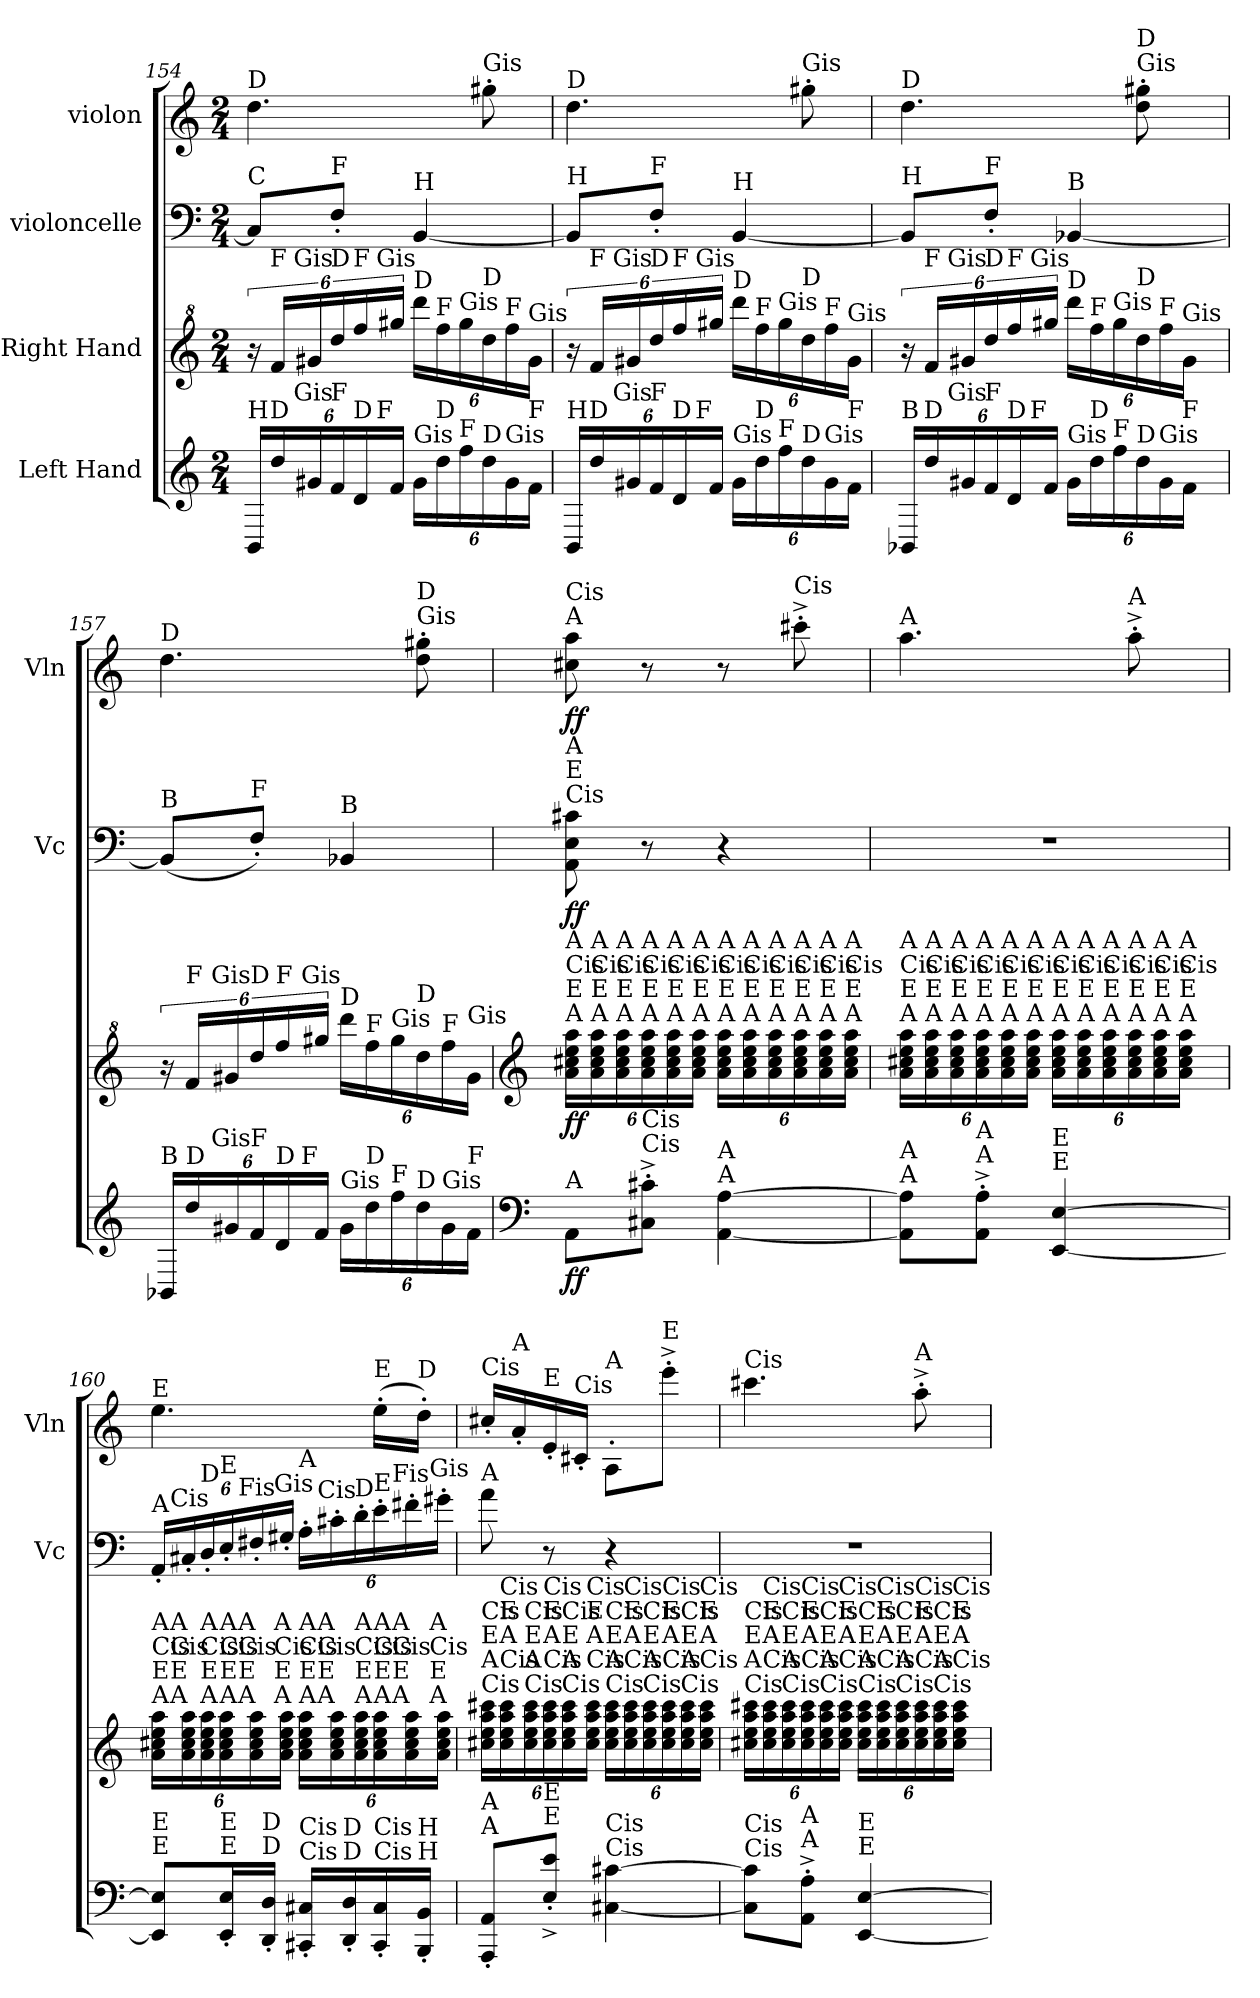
**kern	**dynam	**kern	**dynam	**kern	**dynam	**kern	**dynam
*part4	*part4	*part3	*part3	*part2	*part2	*part1	*part1
*staff4	*staff4	*staff3	*staff3	*staff2	*staff2	*staff1	*staff1
*I"Left Hand	*	*I"Right Hand	*	*I"violoncelle	*	*I"violon	*
*	*	*	*	*I'Vc	*	*I'Vln	*
*clefG2	*	*clefG^2	*	*clefF4	*	*clefG2	*
*k[]	*	*k[]	*	*k[]	*	*k[]	*
*M2/4	*	*M2/4	*	*M2/4	*	*M2/4	*
*Xbrackettup	*	*	*	*	*	*	*
=154	=154	=154	=154	=154	=154	=154	=154
!	!	!	!	!	!	!LO:TX:a:t=D	!
!	!	!	!	!LO:TX:a:t=C	!	!	!
!LO:TX:a:t=H	!	!	!	!	!	!	!
24BB/LL	.	24r	.	8C/L]	.	4.dd\	.
!	!	!LO:TX:a:t=F	!	!	!	!	!
!LO:TX:a:t=D	!	!	!	!	!	!	!
24dd/	.	24ff/LL	.	.	.	.	.
!	!	!LO:TX:a:t=Gis	!	!	!	!	!
!LO:TX:a:t=Gis	!	!	!	!	!	!	!
24g#X/	.	24gg#X/	.	.	.	.	.
*	*	*Xbrackettup	*	*	*	*	*
!	!	!	!	!LO:TX:a:t=F	!	!	!
!	!	!LO:TX:a:t=D	!	!	!	!	!
!LO:TX:a:t=F	!	!	!	!	!	!	!
24f/	.	24ddd/	.	8F'/J	.	.	.
!	!	!LO:TX:a:t=F	!	!	!	!	!
!LO:TX:a:t=D	!	!	!	!	!	!	!
24d/	.	24fff/	.	.	.	.	.
!	!	!LO:TX:a:t=Gis	!	!	!	!	!
!LO:TX:a:t=F	!	!	!	!	!	!	!
24f/JJ	.	24ggg#X/JJ	.	.	.	.	.
!	!	!	!	!LO:TX:a:t=H	!	!	!
!	!	!LO:TX:a:t=D	!	!	!	!	!
!LO:TX:a:t=Gis	!	!	!	!	!	!	!
24g#\LL	.	24dddd\LL	.	[4BB/	.	.	.
!	!	!LO:TX:a:t=F	!	!	!	!	!
!LO:TX:a:t=D	!	!	!	!	!	!	!
24dd\	.	24fff\	.	.	.	.	.
!	!	!LO:TX:a:t=Gis	!	!	!	!	!
!LO:TX:a:t=F	!	!	!	!	!	!	!
24ff\	.	24ggg#\	.	.	.	.	.
!	!	!	!	!	!	!LO:TX:a:t=Gis	!
!	!	!LO:TX:a:t=D	!	!	!	!	!
!LO:TX:a:t=D	!	!	!	!	!	!	!
24dd\	.	24ddd\	.	.	.	8gg#X'\	.
!	!	!LO:TX:a:t=F	!	!	!	!	!
!LO:TX:a:t=Gis	!	!	!	!	!	!	!
24g#\	.	24fff\	.	.	.	.	.
!	!	!LO:TX:a:t=Gis	!	!	!	!	!
!LO:TX:a:t=F	!	!	!	!	!	!	!
24f\JJ	.	24gg#\JJ	.	.	.	.	.
=155	=155	=155	=155	=155	=155	=155	=155
*	*	*brackettup	*	*	*	*	*
!	!	!	!	!	!	!LO:TX:a:t=D	!
!	!	!	!	!LO:TX:a:t=H	!	!	!
!LO:TX:a:t=H	!	!	!	!	!	!	!
24BB/LL	.	24r	.	8BB/L]	.	4.dd\	.
!	!	!LO:TX:a:t=F	!	!	!	!	!
!LO:TX:a:t=D	!	!	!	!	!	!	!
24dd/	.	24ff/LL	.	.	.	.	.
!	!	!LO:TX:a:t=Gis	!	!	!	!	!
!LO:TX:a:t=Gis	!	!	!	!	!	!	!
24g#X/	.	24gg#X/	.	.	.	.	.
*	*	*Xbrackettup	*	*	*	*	*
!	!	!	!	!LO:TX:a:t=F	!	!	!
!	!	!LO:TX:a:t=D	!	!	!	!	!
!LO:TX:a:t=F	!	!	!	!	!	!	!
24f/	.	24ddd/	.	8F'/J	.	.	.
!	!	!LO:TX:a:t=F	!	!	!	!	!
!LO:TX:a:t=D	!	!	!	!	!	!	!
24d/	.	24fff/	.	.	.	.	.
!	!	!LO:TX:a:t=Gis	!	!	!	!	!
!LO:TX:a:t=F	!	!	!	!	!	!	!
24f/JJ	.	24ggg#X/JJ	.	.	.	.	.
!	!	!	!	!LO:TX:a:t=H	!	!	!
!	!	!LO:TX:a:t=D	!	!	!	!	!
!LO:TX:a:t=Gis	!	!	!	!	!	!	!
24g#\LL	.	24dddd\LL	.	[4BB/	.	.	.
!	!	!LO:TX:a:t=F	!	!	!	!	!
!LO:TX:a:t=D	!	!	!	!	!	!	!
24dd\	.	24fff\	.	.	.	.	.
!	!	!LO:TX:a:t=Gis	!	!	!	!	!
!LO:TX:a:t=F	!	!	!	!	!	!	!
24ff\	.	24ggg#\	.	.	.	.	.
!	!	!	!	!	!	!LO:TX:a:t=Gis	!
!	!	!LO:TX:a:t=D	!	!	!	!	!
!LO:TX:a:t=D	!	!	!	!	!	!	!
24dd\	.	24ddd\	.	.	.	8gg#X'\	.
!	!	!LO:TX:a:t=F	!	!	!	!	!
!LO:TX:a:t=Gis	!	!	!	!	!	!	!
24g#\	.	24fff\	.	.	.	.	.
!	!	!LO:TX:a:t=Gis	!	!	!	!	!
!LO:TX:a:t=F	!	!	!	!	!	!	!
24f\JJ	.	24gg#\JJ	.	.	.	.	.
!!LO:PB:g=z
=156	=156	=156	=156	=156	=156	=156	=156
*	*	*brackettup	*	*	*	*	*
!	!	!	!	!	!	!LO:TX:a:t=D	!
!	!	!	!	!LO:TX:a:t=H	!	!	!
!LO:TX:a:t=B	!	!	!	!	!	!	!
24BB-X/LL	.	24r	.	8BB/L]	.	4.dd\	.
!	!	!LO:TX:a:t=F	!	!	!	!	!
!LO:TX:a:t=D	!	!	!	!	!	!	!
24dd/	.	24ff/LL	.	.	.	.	.
!	!	!LO:TX:a:t=Gis	!	!	!	!	!
!LO:TX:a:t=Gis	!	!	!	!	!	!	!
24g#X/	.	24gg#X/	.	.	.	.	.
*	*	*Xbrackettup	*	*	*	*	*
!	!	!	!	!LO:TX:a:t=F	!	!	!
!	!	!LO:TX:a:t=D	!	!	!	!	!
!LO:TX:a:t=F	!	!	!	!	!	!	!
24f/	.	24ddd/	.	8F'/J	.	.	.
!	!	!LO:TX:a:t=F	!	!	!	!	!
!LO:TX:a:t=D	!	!	!	!	!	!	!
24d/	.	24fff/	.	.	.	.	.
!	!	!LO:TX:a:t=Gis	!	!	!	!	!
!LO:TX:a:t=F	!	!	!	!	!	!	!
24f/JJ	.	24ggg#X/JJ	.	.	.	.	.
!	!	!	!	!LO:TX:a:t=B	!	!	!
!	!	!LO:TX:a:t=D	!	!	!	!	!
!LO:TX:a:t=Gis	!	!	!	!	!	!	!
24g#\LL	.	24dddd\LL	.	[4BB-X/	.	.	.
!	!	!LO:TX:a:t=F	!	!	!	!	!
!LO:TX:a:t=D	!	!	!	!	!	!	!
24dd\	.	24fff\	.	.	.	.	.
!	!	!LO:TX:a:t=Gis	!	!	!	!	!
!LO:TX:a:t=F	!	!	!	!	!	!	!
24ff\	.	24ggg#\	.	.	.	.	.
!	!	!	!	!	!	!LO:TX:a:t=Gis	!
!	!	!	!	!	!	!LO:TX:a:t=D	!
!	!	!LO:TX:a:t=D	!	!	!	!	!
!LO:TX:a:t=D	!	!	!	!	!	!	!
24dd\	.	24ddd\	.	.	.	8dd\' 8gg#X\'	.
!	!	!LO:TX:a:t=F	!	!	!	!	!
!LO:TX:a:t=Gis	!	!	!	!	!	!	!
24g#\	.	24fff\	.	.	.	.	.
!	!	!LO:TX:a:t=Gis	!	!	!	!	!
!LO:TX:a:t=F	!	!	!	!	!	!	!
24f\JJ	.	24gg#\JJ	.	.	.	.	.
=157	=157	=157	=157	=157	=157	=157	=157
*	*	*brackettup	*	*	*	*	*
!	!	!	!	!	!	!LO:TX:a:t=D	!
!	!	!	!	!LO:TX:a:t=B	!	!	!
!LO:TX:a:t=B	!	!	!	!	!	!	!
24BB-X/LL	.	24r	.	(<8BB-/L]	.	4.dd\	.
!	!	!LO:TX:a:t=F	!	!	!	!	!
!LO:TX:a:t=D	!	!	!	!	!	!	!
24dd/	.	24ff/LL	.	.	.	.	.
!	!	!LO:TX:a:t=Gis	!	!	!	!	!
!LO:TX:a:t=Gis	!	!	!	!	!	!	!
24g#X/	.	24gg#X/	.	.	.	.	.
*	*	*Xbrackettup	*	*	*	*	*
!	!	!	!	!LO:TX:a:t=F	!	!	!
!	!	!LO:TX:a:t=D	!	!	!	!	!
!LO:TX:a:t=F	!	!	!	!	!	!	!
24f/	.	24ddd/	.	8F'/J)	.	.	.
!	!	!LO:TX:a:t=F	!	!	!	!	!
!LO:TX:a:t=D	!	!	!	!	!	!	!
24d/	.	24fff/	.	.	.	.	.
!	!	!LO:TX:a:t=Gis	!	!	!	!	!
!LO:TX:a:t=F	!	!	!	!	!	!	!
24f/JJ	.	24ggg#X/JJ	.	.	.	.	.
!	!	!	!	!LO:TX:a:t=B	!	!	!
!	!	!LO:TX:a:t=D	!	!	!	!	!
!LO:TX:a:t=Gis	!	!	!	!	!	!	!
24g#\LL	.	24dddd\LL	.	4BB-X/	.	.	.
!	!	!LO:TX:a:t=F	!	!	!	!	!
!LO:TX:a:t=D	!	!	!	!	!	!	!
24dd\	.	24fff\	.	.	.	.	.
!	!	!LO:TX:a:t=Gis	!	!	!	!	!
!LO:TX:a:t=F	!	!	!	!	!	!	!
24ff\	.	24ggg#\	.	.	.	.	.
!	!	!	!	!	!	!LO:TX:a:t=Gis	!
!	!	!	!	!	!	!LO:TX:a:t=D	!
!	!	!LO:TX:a:t=D	!	!	!	!	!
!LO:TX:a:t=D	!	!	!	!	!	!	!
24dd\	.	24ddd\	.	.	.	8dd\' 8gg#X\'	.
!	!	!LO:TX:a:t=F	!	!	!	!	!
!LO:TX:a:t=Gis	!	!	!	!	!	!	!
24g#\	.	24fff\	.	.	.	.	.
!	!	!LO:TX:a:t=Gis	!	!	!	!	!
!LO:TX:a:t=F	!	!	!	!	!	!	!
24f\JJ	.	24gg#\JJ	.	.	.	.	.
=158	=158	=158	=158	=158	=158	=158	=158
*clefF4	*	*clefG2	*	*	*	*	*
!	!	!	!	!	!	!LO:TX:a:t=A	!
!	!	!	!	!	!	!LO:TX:a:t=Cis	!
!	!	!	!	!LO:TX:a:t=Cis	!	!	!
!	!	!	!	!LO:TX:a:t=E	!	!	!
!	!	!	!	!LO:TX:a:t=A	!	!	!
!	!	!LO:TX:a:t=A	!	!	!	!	!
!	!	!LO:TX:a:t=E	!	!	!	!	!
!	!	!LO:TX:a:t=Cis	!	!	!	!	!
!	!	!LO:TX:a:t=A	!	!	!	!	!
!LO:TX:a:t=A	!	!	!	!	!	!	!
!	!LO:DY:b	!	!LO:DY:b	!	!LO:DY:b	!	!LO:DY:b
8AA\L	ff	24a\ 24cc#X\ 24ee\ 24aa\LL	ff	8AA\ 8E\ 8c#X\	ff	8cc#X\ 8aa\	ff
!	!	!LO:TX:a:t=A	!	!	!	!	!
!	!	!LO:TX:a:t=E	!	!	!	!	!
!	!	!LO:TX:a:t=Cis	!	!	!	!	!
!	!	!LO:TX:a:t=A	!	!	!	!	!
.	.	24a\ 24cc#\ 24ee\ 24aa\	.	.	.	.	.
!	!	!LO:TX:a:t=A	!	!	!	!	!
!	!	!LO:TX:a:t=E	!	!	!	!	!
!	!	!LO:TX:a:t=Cis	!	!	!	!	!
!	!	!LO:TX:a:t=A	!	!	!	!	!
.	.	24a\ 24cc#\ 24ee\ 24aa\	.	.	.	.	.
!	!	!LO:TX:a:t=A	!	!	!	!	!
!	!	!LO:TX:a:t=E	!	!	!	!	!
!	!	!LO:TX:a:t=Cis	!	!	!	!	!
!	!	!LO:TX:a:t=A	!	!	!	!	!
!LO:TX:a:t=Cis	!	!	!	!	!	!	!
!LO:TX:a:t=Cis	!	!	!	!	!	!	!
8C#X\'^ 8c#X\'^J	.	24a\ 24cc#\ 24ee\ 24aa\	.	8r	.	8r	.
!	!	!LO:TX:a:t=A	!	!	!	!	!
!	!	!LO:TX:a:t=E	!	!	!	!	!
!	!	!LO:TX:a:t=Cis	!	!	!	!	!
!	!	!LO:TX:a:t=A	!	!	!	!	!
.	.	24a\ 24cc#\ 24ee\ 24aa\	.	.	.	.	.
!	!	!LO:TX:a:t=A	!	!	!	!	!
!	!	!LO:TX:a:t=E	!	!	!	!	!
!	!	!LO:TX:a:t=Cis	!	!	!	!	!
!	!	!LO:TX:a:t=A	!	!	!	!	!
.	.	24a\ 24cc#\ 24ee\ 24aa\JJ	.	.	.	.	.
!	!	!LO:TX:a:t=A	!	!	!	!	!
!	!	!LO:TX:a:t=E	!	!	!	!	!
!	!	!LO:TX:a:t=Cis	!	!	!	!	!
!	!	!LO:TX:a:t=A	!	!	!	!	!
!LO:TX:a:t=A	!	!	!	!	!	!	!
!LO:TX:a:t=A	!	!	!	!	!	!	!
[4AA\ [4A\	.	24a\ 24cc#\ 24ee\ 24aa\LL	.	4r	.	8r	.
!	!	!LO:TX:a:t=A	!	!	!	!	!
!	!	!LO:TX:a:t=E	!	!	!	!	!
!	!	!LO:TX:a:t=Cis	!	!	!	!	!
!	!	!LO:TX:a:t=A	!	!	!	!	!
.	.	24a\ 24cc#\ 24ee\ 24aa\	.	.	.	.	.
!	!	!LO:TX:a:t=A	!	!	!	!	!
!	!	!LO:TX:a:t=E	!	!	!	!	!
!	!	!LO:TX:a:t=Cis	!	!	!	!	!
!	!	!LO:TX:a:t=A	!	!	!	!	!
.	.	24a\ 24cc#\ 24ee\ 24aa\	.	.	.	.	.
!	!	!	!	!	!	!LO:TX:a:t=Cis	!
!	!	!LO:TX:a:t=A	!	!	!	!	!
!	!	!LO:TX:a:t=E	!	!	!	!	!
!	!	!LO:TX:a:t=Cis	!	!	!	!	!
!	!	!LO:TX:a:t=A	!	!	!	!	!
.	.	24a\ 24cc#\ 24ee\ 24aa\	.	.	.	8ccc#X'^\	.
!	!	!LO:TX:a:t=A	!	!	!	!	!
!	!	!LO:TX:a:t=E	!	!	!	!	!
!	!	!LO:TX:a:t=Cis	!	!	!	!	!
!	!	!LO:TX:a:t=A	!	!	!	!	!
.	.	24a\ 24cc#\ 24ee\ 24aa\	.	.	.	.	.
!	!	!LO:TX:a:t=A	!	!	!	!	!
!	!	!LO:TX:a:t=E	!	!	!	!	!
!	!	!LO:TX:a:t=Cis	!	!	!	!	!
!	!	!LO:TX:a:t=A	!	!	!	!	!
.	.	24a\ 24cc#\ 24ee\ 24aa\JJ	.	.	.	.	.
!!LO:LB:g=z
=159	=159	=159	=159	=159	=159	=159	=159
!	!	!	!	!	!	!LO:TX:a:t=A	!
!	!	!LO:TX:a:t=A	!	!	!	!	!
!	!	!LO:TX:a:t=E	!	!	!	!	!
!	!	!LO:TX:a:t=Cis	!	!	!	!	!
!	!	!LO:TX:a:t=A	!	!	!	!	!
!LO:TX:a:t=A	!	!	!	!	!	!	!
!LO:TX:a:t=A	!	!	!	!	!	!	!
8AA\] 8A\]L	.	24a\ 24cc#X\ 24ee\ 24aa\LL	.	2r	.	4.aa\	.
!	!	!LO:TX:a:t=A	!	!	!	!	!
!	!	!LO:TX:a:t=E	!	!	!	!	!
!	!	!LO:TX:a:t=Cis	!	!	!	!	!
!	!	!LO:TX:a:t=A	!	!	!	!	!
.	.	24a\ 24cc#\ 24ee\ 24aa\	.	.	.	.	.
!	!	!LO:TX:a:t=A	!	!	!	!	!
!	!	!LO:TX:a:t=E	!	!	!	!	!
!	!	!LO:TX:a:t=Cis	!	!	!	!	!
!	!	!LO:TX:a:t=A	!	!	!	!	!
.	.	24a\ 24cc#\ 24ee\ 24aa\	.	.	.	.	.
!	!	!LO:TX:a:t=A	!	!	!	!	!
!	!	!LO:TX:a:t=E	!	!	!	!	!
!	!	!LO:TX:a:t=Cis	!	!	!	!	!
!	!	!LO:TX:a:t=A	!	!	!	!	!
!LO:TX:a:t=A	!	!	!	!	!	!	!
!LO:TX:a:t=A	!	!	!	!	!	!	!
8AA\'^ 8A\'^J	.	24a\ 24cc#\ 24ee\ 24aa\	.	.	.	.	.
!	!	!LO:TX:a:t=A	!	!	!	!	!
!	!	!LO:TX:a:t=E	!	!	!	!	!
!	!	!LO:TX:a:t=Cis	!	!	!	!	!
!	!	!LO:TX:a:t=A	!	!	!	!	!
.	.	24a\ 24cc#\ 24ee\ 24aa\	.	.	.	.	.
!	!	!LO:TX:a:t=A	!	!	!	!	!
!	!	!LO:TX:a:t=E	!	!	!	!	!
!	!	!LO:TX:a:t=Cis	!	!	!	!	!
!	!	!LO:TX:a:t=A	!	!	!	!	!
.	.	24a\ 24cc#\ 24ee\ 24aa\JJ	.	.	.	.	.
!	!	!LO:TX:a:t=A	!	!	!	!	!
!	!	!LO:TX:a:t=E	!	!	!	!	!
!	!	!LO:TX:a:t=Cis	!	!	!	!	!
!	!	!LO:TX:a:t=A	!	!	!	!	!
!LO:TX:a:t=E	!	!	!	!	!	!	!
!LO:TX:a:t=E	!	!	!	!	!	!	!
[4EE/ [4E/	.	24a\ 24cc#\ 24ee\ 24aa\LL	.	.	.	.	.
!	!	!LO:TX:a:t=A	!	!	!	!	!
!	!	!LO:TX:a:t=E	!	!	!	!	!
!	!	!LO:TX:a:t=Cis	!	!	!	!	!
!	!	!LO:TX:a:t=A	!	!	!	!	!
.	.	24a\ 24cc#\ 24ee\ 24aa\	.	.	.	.	.
!	!	!LO:TX:a:t=A	!	!	!	!	!
!	!	!LO:TX:a:t=E	!	!	!	!	!
!	!	!LO:TX:a:t=Cis	!	!	!	!	!
!	!	!LO:TX:a:t=A	!	!	!	!	!
.	.	24a\ 24cc#\ 24ee\ 24aa\	.	.	.	.	.
!	!	!	!	!	!	!LO:TX:a:t=A	!
!	!	!LO:TX:a:t=A	!	!	!	!	!
!	!	!LO:TX:a:t=E	!	!	!	!	!
!	!	!LO:TX:a:t=Cis	!	!	!	!	!
!	!	!LO:TX:a:t=A	!	!	!	!	!
.	.	24a\ 24cc#\ 24ee\ 24aa\	.	.	.	8aa'^\	.
!	!	!LO:TX:a:t=A	!	!	!	!	!
!	!	!LO:TX:a:t=E	!	!	!	!	!
!	!	!LO:TX:a:t=Cis	!	!	!	!	!
!	!	!LO:TX:a:t=A	!	!	!	!	!
.	.	24a\ 24cc#\ 24ee\ 24aa\	.	.	.	.	.
!	!	!LO:TX:a:t=A	!	!	!	!	!
!	!	!LO:TX:a:t=E	!	!	!	!	!
!	!	!LO:TX:a:t=Cis	!	!	!	!	!
!	!	!LO:TX:a:t=A	!	!	!	!	!
.	.	24a\ 24cc#\ 24ee\ 24aa\JJ	.	.	.	.	.
=160	=160	=160	=160	=160	=160	=160	=160
*	*	*	*	*Xbrackettup	*	*	*
!	!	!	!	!	!	!LO:TX:a:t=E	!
!	!	!	!	!LO:TX:a:t=A	!	!	!
!	!	!LO:TX:a:t=A	!	!	!	!	!
!	!	!LO:TX:a:t=E	!	!	!	!	!
!	!	!LO:TX:a:t=Cis	!	!	!	!	!
!	!	!LO:TX:a:t=A	!	!	!	!	!
!LO:TX:a:t=E	!	!	!	!	!	!	!
!LO:TX:a:t=E	!	!	!	!	!	!	!
8EE/] 8E/]L	.	24a\ 24cc#X\ 24ee\ 24aa\LL	.	24AA'/LL	.	4.ee\	.
!	!	!	!	!LO:TX:a:t=Cis	!	!	!
!	!	!LO:TX:a:t=A	!	!	!	!	!
!	!	!LO:TX:a:t=E	!	!	!	!	!
!	!	!LO:TX:a:t=Cis	!	!	!	!	!
!	!	!LO:TX:a:t=A	!	!	!	!	!
.	.	24a\ 24cc#\ 24ee\ 24aa\	.	24C#X'/	.	.	.
!	!	!	!	!LO:TX:a:t=D	!	!	!
!	!	!LO:TX:a:t=A	!	!	!	!	!
!	!	!LO:TX:a:t=E	!	!	!	!	!
!	!	!LO:TX:a:t=Cis	!	!	!	!	!
!	!	!LO:TX:a:t=A	!	!	!	!	!
.	.	24a\ 24cc#\ 24ee\ 24aa\	.	24D'/	.	.	.
!	!	!	!	!LO:TX:a:t=E	!	!	!
!	!	!LO:TX:a:t=A	!	!	!	!	!
!	!	!LO:TX:a:t=E	!	!	!	!	!
!	!	!LO:TX:a:t=Cis	!	!	!	!	!
!	!	!LO:TX:a:t=A	!	!	!	!	!
!LO:TX:a:t=E	!	!	!	!	!	!	!
!LO:TX:a:t=E	!	!	!	!	!	!	!
16EE/' 16E/'L	.	24a\ 24cc#\ 24ee\ 24aa\	.	24E'/	.	.	.
!	!	!	!	!LO:TX:a:t=Fis	!	!	!
!	!	!LO:TX:a:t=A	!	!	!	!	!
!	!	!LO:TX:a:t=E	!	!	!	!	!
!	!	!LO:TX:a:t=Cis	!	!	!	!	!
!	!	!LO:TX:a:t=A	!	!	!	!	!
.	.	24a\ 24cc#\ 24ee\ 24aa\	.	24F#X'/	.	.	.
!LO:TX:a:t=D	!	!	!	!	!	!	!
!LO:TX:a:t=D	!	!	!	!	!	!	!
16DD/' 16D/'JJ	.	.	.	.	.	.	.
!	!	!	!	!LO:TX:a:t=Gis	!	!	!
!	!	!LO:TX:a:t=A	!	!	!	!	!
!	!	!LO:TX:a:t=E	!	!	!	!	!
!	!	!LO:TX:a:t=Cis	!	!	!	!	!
!	!	!LO:TX:a:t=A	!	!	!	!	!
.	.	24a\ 24cc#\ 24ee\ 24aa\JJ	.	24G#X'/JJ	.	.	.
!	!	!	!	!LO:TX:a:t=A	!	!	!
!	!	!LO:TX:a:t=A	!	!	!	!	!
!	!	!LO:TX:a:t=E	!	!	!	!	!
!	!	!LO:TX:a:t=Cis	!	!	!	!	!
!	!	!LO:TX:a:t=A	!	!	!	!	!
!LO:TX:a:t=Cis	!	!	!	!	!	!	!
!LO:TX:a:t=Cis	!	!	!	!	!	!	!
16CC#X/' 16C#X/'LL	.	24a\ 24cc#\ 24ee\ 24aa\LL	.	24A'\LL	.	.	.
!	!	!	!	!LO:TX:a:t=Cis	!	!	!
!	!	!LO:TX:a:t=A	!	!	!	!	!
!	!	!LO:TX:a:t=E	!	!	!	!	!
!	!	!LO:TX:a:t=Cis	!	!	!	!	!
!	!	!LO:TX:a:t=A	!	!	!	!	!
.	.	24a\ 24cc#\ 24ee\ 24aa\	.	24c#X'\	.	.	.
!LO:TX:a:t=D	!	!	!	!	!	!	!
!LO:TX:a:t=D	!	!	!	!	!	!	!
16DD/' 16D/'	.	.	.	.	.	.	.
!	!	!	!	!LO:TX:a:t=D	!	!	!
!	!	!LO:TX:a:t=A	!	!	!	!	!
!	!	!LO:TX:a:t=E	!	!	!	!	!
!	!	!LO:TX:a:t=Cis	!	!	!	!	!
!	!	!LO:TX:a:t=A	!	!	!	!	!
.	.	24a\ 24cc#\ 24ee\ 24aa\	.	24d'\	.	.	.
!	!	!	!	!	!	!LO:TX:a:t=E	!
!	!	!	!	!LO:TX:a:t=E	!	!	!
!	!	!LO:TX:a:t=A	!	!	!	!	!
!	!	!LO:TX:a:t=E	!	!	!	!	!
!	!	!LO:TX:a:t=Cis	!	!	!	!	!
!	!	!LO:TX:a:t=A	!	!	!	!	!
!LO:TX:a:t=Cis	!	!	!	!	!	!	!
!LO:TX:a:t=Cis	!	!	!	!	!	!	!
16CC#/' 16C#/'	.	24a\ 24cc#\ 24ee\ 24aa\	.	24e'\	.	(>16ee'\LL	.
!	!	!	!	!LO:TX:a:t=Fis	!	!	!
!	!	!LO:TX:a:t=A	!	!	!	!	!
!	!	!LO:TX:a:t=E	!	!	!	!	!
!	!	!LO:TX:a:t=Cis	!	!	!	!	!
!	!	!LO:TX:a:t=A	!	!	!	!	!
.	.	24a\ 24cc#\ 24ee\ 24aa\	.	24f#X'\	.	.	.
!	!	!	!	!	!	!LO:TX:a:t=D	!
!LO:TX:a:t=H	!	!	!	!	!	!	!
!LO:TX:a:t=H	!	!	!	!	!	!	!
16BBB/' 16BB/'JJ	.	.	.	.	.	16dd'\JJ)	.
!	!	!	!	!LO:TX:a:t=Gis	!	!	!
!	!	!LO:TX:a:t=A	!	!	!	!	!
!	!	!LO:TX:a:t=E	!	!	!	!	!
!	!	!LO:TX:a:t=Cis	!	!	!	!	!
!	!	!LO:TX:a:t=A	!	!	!	!	!
.	.	24a\ 24cc#\ 24ee\ 24aa\JJ	.	24g#X'\JJ	.	.	.
!!LO:PB:g=z
=161	=161	=161	=161	=161	=161	=161	=161
!	!	!	!	!	!	!LO:TX:a:t=Cis	!
!	!	!	!	!LO:TX:a:t=A	!	!	!
!	!	!LO:TX:a:t=Cis	!	!	!	!	!
!	!	!LO:TX:a:t=A	!	!	!	!	!
!	!	!LO:TX:a:t=E	!	!	!	!	!
!	!	!LO:TX:a:t=Cis	!	!	!	!	!
!LO:TX:a:t=A	!	!	!	!	!	!	!
!LO:TX:a:t=A	!	!	!	!	!	!	!
8AAA/' 8AA/'L	.	24cc#X\ 24ee\ 24aa\ 24ccc#X\LL	.	8a\	.	16cc#X'/LL	.
!	!	!LO:TX:a:t=Cis	!	!	!	!	!
!	!	!LO:TX:a:t=A	!	!	!	!	!
!	!	!LO:TX:a:t=E	!	!	!	!	!
!	!	!LO:TX:a:t=Cis	!	!	!	!	!
.	.	24cc#\ 24ee\ 24aa\ 24ccc#\	.	.	.	.	.
!	!	!	!	!	!	!LO:TX:a:t=A	!
.	.	.	.	.	.	16a'/	.
!	!	!LO:TX:a:t=Cis	!	!	!	!	!
!	!	!LO:TX:a:t=A	!	!	!	!	!
!	!	!LO:TX:a:t=E	!	!	!	!	!
!	!	!LO:TX:a:t=Cis	!	!	!	!	!
.	.	24cc#\ 24ee\ 24aa\ 24ccc#\	.	.	.	.	.
!	!	!	!	!	!	!LO:TX:a:t=E	!
!	!	!LO:TX:a:t=Cis	!	!	!	!	!
!	!	!LO:TX:a:t=A	!	!	!	!	!
!	!	!LO:TX:a:t=E	!	!	!	!	!
!	!	!LO:TX:a:t=Cis	!	!	!	!	!
!LO:TX:a:t=E	!	!	!	!	!	!	!
!LO:TX:a:t=E	!	!	!	!	!	!	!
8E/'^ 8e/'^J	.	24cc#\ 24ee\ 24aa\ 24ccc#\	.	8r	.	16e'/	.
!	!	!LO:TX:a:t=Cis	!	!	!	!	!
!	!	!LO:TX:a:t=A	!	!	!	!	!
!	!	!LO:TX:a:t=E	!	!	!	!	!
!	!	!LO:TX:a:t=Cis	!	!	!	!	!
.	.	24cc#\ 24ee\ 24aa\ 24ccc#\	.	.	.	.	.
!	!	!	!	!	!	!LO:TX:a:t=Cis	!
.	.	.	.	.	.	16c#X'/JJ	.
!	!	!LO:TX:a:t=Cis	!	!	!	!	!
!	!	!LO:TX:a:t=A	!	!	!	!	!
!	!	!LO:TX:a:t=E	!	!	!	!	!
!	!	!LO:TX:a:t=Cis	!	!	!	!	!
.	.	24cc#\ 24ee\ 24aa\ 24ccc#\JJ	.	.	.	.	.
!	!	!	!	!	!	!LO:TX:a:t=A	!
!	!	!LO:TX:a:t=Cis	!	!	!	!	!
!	!	!LO:TX:a:t=A	!	!	!	!	!
!	!	!LO:TX:a:t=E	!	!	!	!	!
!	!	!LO:TX:a:t=Cis	!	!	!	!	!
!LO:TX:a:t=Cis	!	!	!	!	!	!	!
!LO:TX:a:t=Cis	!	!	!	!	!	!	!
[4C#X\ [4c#X\	.	24cc#\ 24ee\ 24aa\ 24ccc#\LL	.	4r	.	8A'\L	.
!	!	!LO:TX:a:t=Cis	!	!	!	!	!
!	!	!LO:TX:a:t=A	!	!	!	!	!
!	!	!LO:TX:a:t=E	!	!	!	!	!
!	!	!LO:TX:a:t=Cis	!	!	!	!	!
.	.	24cc#\ 24ee\ 24aa\ 24ccc#\	.	.	.	.	.
!	!	!LO:TX:a:t=Cis	!	!	!	!	!
!	!	!LO:TX:a:t=A	!	!	!	!	!
!	!	!LO:TX:a:t=E	!	!	!	!	!
!	!	!LO:TX:a:t=Cis	!	!	!	!	!
.	.	24cc#\ 24ee\ 24aa\ 24ccc#\	.	.	.	.	.
!	!	!	!	!	!	!LO:TX:a:t=E	!
!	!	!LO:TX:a:t=Cis	!	!	!	!	!
!	!	!LO:TX:a:t=A	!	!	!	!	!
!	!	!LO:TX:a:t=E	!	!	!	!	!
!	!	!LO:TX:a:t=Cis	!	!	!	!	!
.	.	24cc#\ 24ee\ 24aa\ 24ccc#\	.	.	.	8eee'^\J	.
!	!	!LO:TX:a:t=Cis	!	!	!	!	!
!	!	!LO:TX:a:t=A	!	!	!	!	!
!	!	!LO:TX:a:t=E	!	!	!	!	!
!	!	!LO:TX:a:t=Cis	!	!	!	!	!
.	.	24cc#\ 24ee\ 24aa\ 24ccc#\	.	.	.	.	.
!	!	!LO:TX:a:t=Cis	!	!	!	!	!
!	!	!LO:TX:a:t=A	!	!	!	!	!
!	!	!LO:TX:a:t=E	!	!	!	!	!
!	!	!LO:TX:a:t=Cis	!	!	!	!	!
.	.	24cc#\ 24ee\ 24aa\ 24ccc#\JJ	.	.	.	.	.
=162	=162	=162	=162	=162	=162	=162	=162
!	!	!	!	!	!	!LO:TX:a:t=Cis	!
!	!	!LO:TX:a:t=Cis	!	!	!	!	!
!	!	!LO:TX:a:t=A	!	!	!	!	!
!	!	!LO:TX:a:t=E	!	!	!	!	!
!	!	!LO:TX:a:t=Cis	!	!	!	!	!
!LO:TX:a:t=Cis	!	!	!	!	!	!	!
!LO:TX:a:t=Cis	!	!	!	!	!	!	!
8C#\] 8c#\]L	.	24cc#X\ 24ee\ 24aa\ 24ccc#X\LL	.	2r	.	4.ccc#X\	.
!	!	!LO:TX:a:t=Cis	!	!	!	!	!
!	!	!LO:TX:a:t=A	!	!	!	!	!
!	!	!LO:TX:a:t=E	!	!	!	!	!
!	!	!LO:TX:a:t=Cis	!	!	!	!	!
.	.	24cc#\ 24ee\ 24aa\ 24ccc#\	.	.	.	.	.
!	!	!LO:TX:a:t=Cis	!	!	!	!	!
!	!	!LO:TX:a:t=A	!	!	!	!	!
!	!	!LO:TX:a:t=E	!	!	!	!	!
!	!	!LO:TX:a:t=Cis	!	!	!	!	!
.	.	24cc#\ 24ee\ 24aa\ 24ccc#\	.	.	.	.	.
!	!	!LO:TX:a:t=Cis	!	!	!	!	!
!	!	!LO:TX:a:t=A	!	!	!	!	!
!	!	!LO:TX:a:t=E	!	!	!	!	!
!	!	!LO:TX:a:t=Cis	!	!	!	!	!
!LO:TX:a:t=A	!	!	!	!	!	!	!
!LO:TX:a:t=A	!	!	!	!	!	!	!
8AA\'^ 8A\'^J	.	24cc#\ 24ee\ 24aa\ 24ccc#\	.	.	.	.	.
!	!	!LO:TX:a:t=Cis	!	!	!	!	!
!	!	!LO:TX:a:t=A	!	!	!	!	!
!	!	!LO:TX:a:t=E	!	!	!	!	!
!	!	!LO:TX:a:t=Cis	!	!	!	!	!
.	.	24cc#\ 24ee\ 24aa\ 24ccc#\	.	.	.	.	.
!	!	!LO:TX:a:t=Cis	!	!	!	!	!
!	!	!LO:TX:a:t=A	!	!	!	!	!
!	!	!LO:TX:a:t=E	!	!	!	!	!
!	!	!LO:TX:a:t=Cis	!	!	!	!	!
.	.	24cc#\ 24ee\ 24aa\ 24ccc#\JJ	.	.	.	.	.
!	!	!LO:TX:a:t=Cis	!	!	!	!	!
!	!	!LO:TX:a:t=A	!	!	!	!	!
!	!	!LO:TX:a:t=E	!	!	!	!	!
!	!	!LO:TX:a:t=Cis	!	!	!	!	!
!LO:TX:a:t=E	!	!	!	!	!	!	!
!LO:TX:a:t=E	!	!	!	!	!	!	!
[4EE/ [4E/	.	24cc#\ 24ee\ 24aa\ 24ccc#\LL	.	.	.	.	.
!	!	!LO:TX:a:t=Cis	!	!	!	!	!
!	!	!LO:TX:a:t=A	!	!	!	!	!
!	!	!LO:TX:a:t=E	!	!	!	!	!
!	!	!LO:TX:a:t=Cis	!	!	!	!	!
.	.	24cc#\ 24ee\ 24aa\ 24ccc#\	.	.	.	.	.
!	!	!LO:TX:a:t=Cis	!	!	!	!	!
!	!	!LO:TX:a:t=A	!	!	!	!	!
!	!	!LO:TX:a:t=E	!	!	!	!	!
!	!	!LO:TX:a:t=Cis	!	!	!	!	!
.	.	24cc#\ 24ee\ 24aa\ 24ccc#\	.	.	.	.	.
!	!	!	!	!	!	!LO:TX:a:t=A	!
!	!	!LO:TX:a:t=Cis	!	!	!	!	!
!	!	!LO:TX:a:t=A	!	!	!	!	!
!	!	!LO:TX:a:t=E	!	!	!	!	!
!	!	!LO:TX:a:t=Cis	!	!	!	!	!
.	.	24cc#\ 24ee\ 24aa\ 24ccc#\	.	.	.	8aa'^\	.
!	!	!LO:TX:a:t=Cis	!	!	!	!	!
!	!	!LO:TX:a:t=A	!	!	!	!	!
!	!	!LO:TX:a:t=E	!	!	!	!	!
!	!	!LO:TX:a:t=Cis	!	!	!	!	!
.	.	24cc#\ 24ee\ 24aa\ 24ccc#\	.	.	.	.	.
!	!	!LO:TX:a:t=Cis	!	!	!	!	!
!	!	!LO:TX:a:t=A	!	!	!	!	!
!	!	!LO:TX:a:t=E	!	!	!	!	!
!	!	!LO:TX:a:t=Cis	!	!	!	!	!
.	.	24cc#\ 24ee\ 24aa\ 24ccc#\JJ	.	.	.	.	.
=	=	=	=	=	=	=	=
*-	*-	*-	*-	*-	*-	*-	*-
